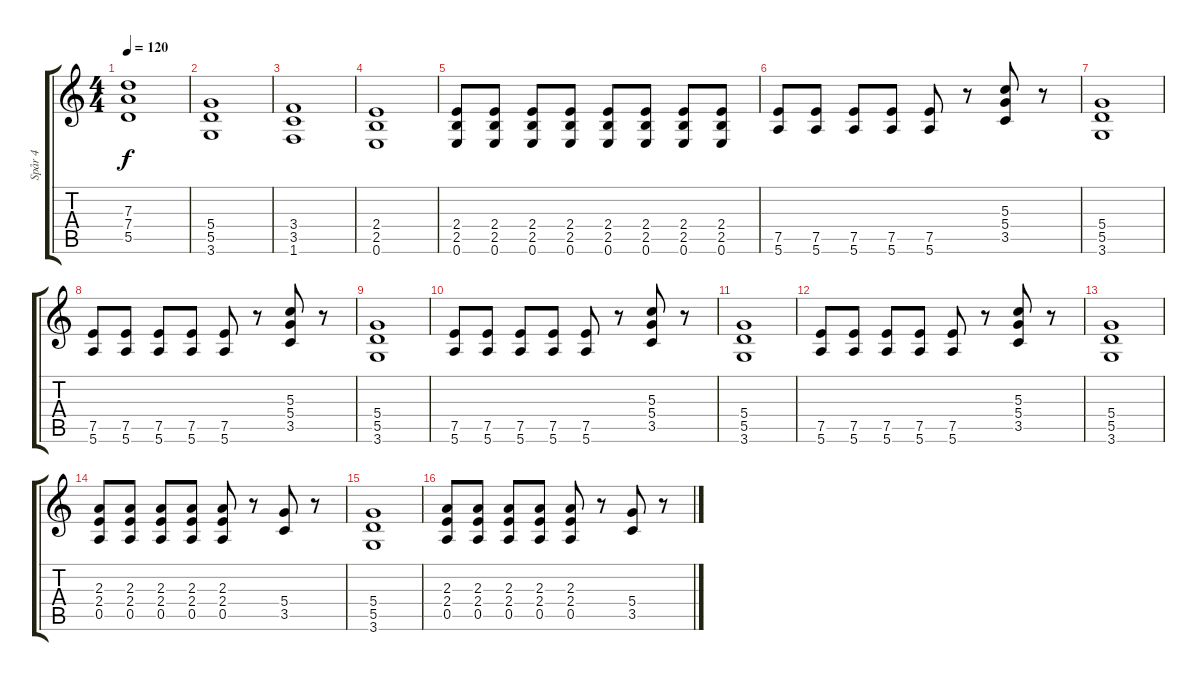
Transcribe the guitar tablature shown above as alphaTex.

\track ("Spår 4" "Spår 4") {instrument distortionguitar}
\staff {score tabs}
\tuning (E4 B3 G3 D3 A2 E2) {hide}
\ts (4 4)
\tempo 120
\clef g2
\ks c
(7.3 7.4 5.5).1{dy f} |
(5.4 5.5 3.6).1 |
(3.4 3.5 1.6).1 |
(2.4 2.5 0.6).1 |
(2.4 2.5 0.6).8 (2.4 2.5 0.6).8 (2.4 2.5 0.6).8 (2.4 2.5 0.6).8 (2.4 2.5 0.6).8 (2.4 2.5 0.6).8 (2.4 2.5 0.6).8 (2.4 2.5 0.6).8 |
(7.5 5.6).8 (7.5 5.6).8 (7.5 5.6).8 (7.5 5.6).8 (7.5 5.6).8 r.8 (5.3 5.4 3.5).8 r.8 |
(5.4 5.5 3.6).1 |
(7.5 5.6).8 (7.5 5.6).8 (7.5 5.6).8 (7.5 5.6).8 (7.5 5.6).8 r.8 (5.3 5.4 3.5).8 r.8 |
(5.4 5.5 3.6).1 |
(7.5 5.6).8 (7.5 5.6).8 (7.5 5.6).8 (7.5 5.6).8 (7.5 5.6).8 r.8 (5.3 5.4 3.5).8 r.8 |
(5.4 5.5 3.6).1 |
(7.5 5.6).8 (7.5 5.6).8 (7.5 5.6).8 (7.5 5.6).8 (7.5 5.6).8 r.8 (5.3 5.4 3.5).8 r.8 |
(5.4 5.5 3.6).1 |
(2.3 2.4 0.5).8 (2.3 2.4 0.5).8 (2.3 2.4 0.5).8 (2.3 2.4 0.5).8 (2.3 2.4 0.5).8 r.8 (5.4 3.5).8 r.8 |
(5.4 5.5 3.6).1 |
(2.3 2.4 0.5).8 (2.3 2.4 0.5).8 (2.3 2.4 0.5).8 (2.3 2.4 0.5).8 (2.3 2.4 0.5).8 r.8 (5.4 3.5).8 r.8
